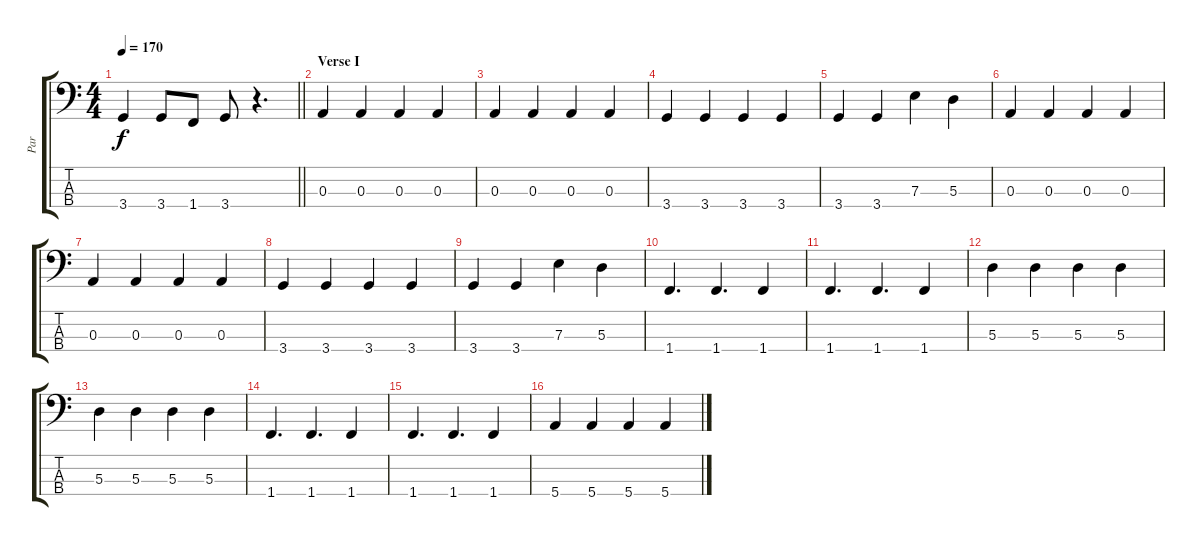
\track ("Par" "Par") {instrument electricbasspick}
\staff {score tabs}
\tuning (G2 D2 A1 E1) {hide}
\ts (4 4)
\tempo 170
\clef f4
\barLineRight lightlight
\ks c
3.4.4{dy f} 3.4.8 1.4.8 3.4.8 r.4{d} |
\section ("" "Verse I")
0.3.4 0.3.4 0.3.4 0.3.4 |
0.3.4 0.3.4 0.3.4 0.3.4 |
3.4.4 3.4.4 3.4.4 3.4.4 |
3.4.4 3.4.4 7.3.4 5.3.4 |
0.3.4 0.3.4 0.3.4 0.3.4 |
0.3.4 0.3.4 0.3.4 0.3.4 |
3.4.4 3.4.4 3.4.4 3.4.4 |
3.4.4 3.4.4 7.3.4 5.3.4 |
1.4.4{d} 1.4.4{d} 1.4.4 |
1.4.4{d} 1.4.4{d} 1.4.4 |
5.3.4 5.3.4 5.3.4 5.3.4 |
5.3.4 5.3.4 5.3.4 5.3.4 |
1.4.4{d} 1.4.4{d} 1.4.4 |
1.4.4{d} 1.4.4{d} 1.4.4 |
5.4.4 5.4.4 5.4.4 5.4.4
